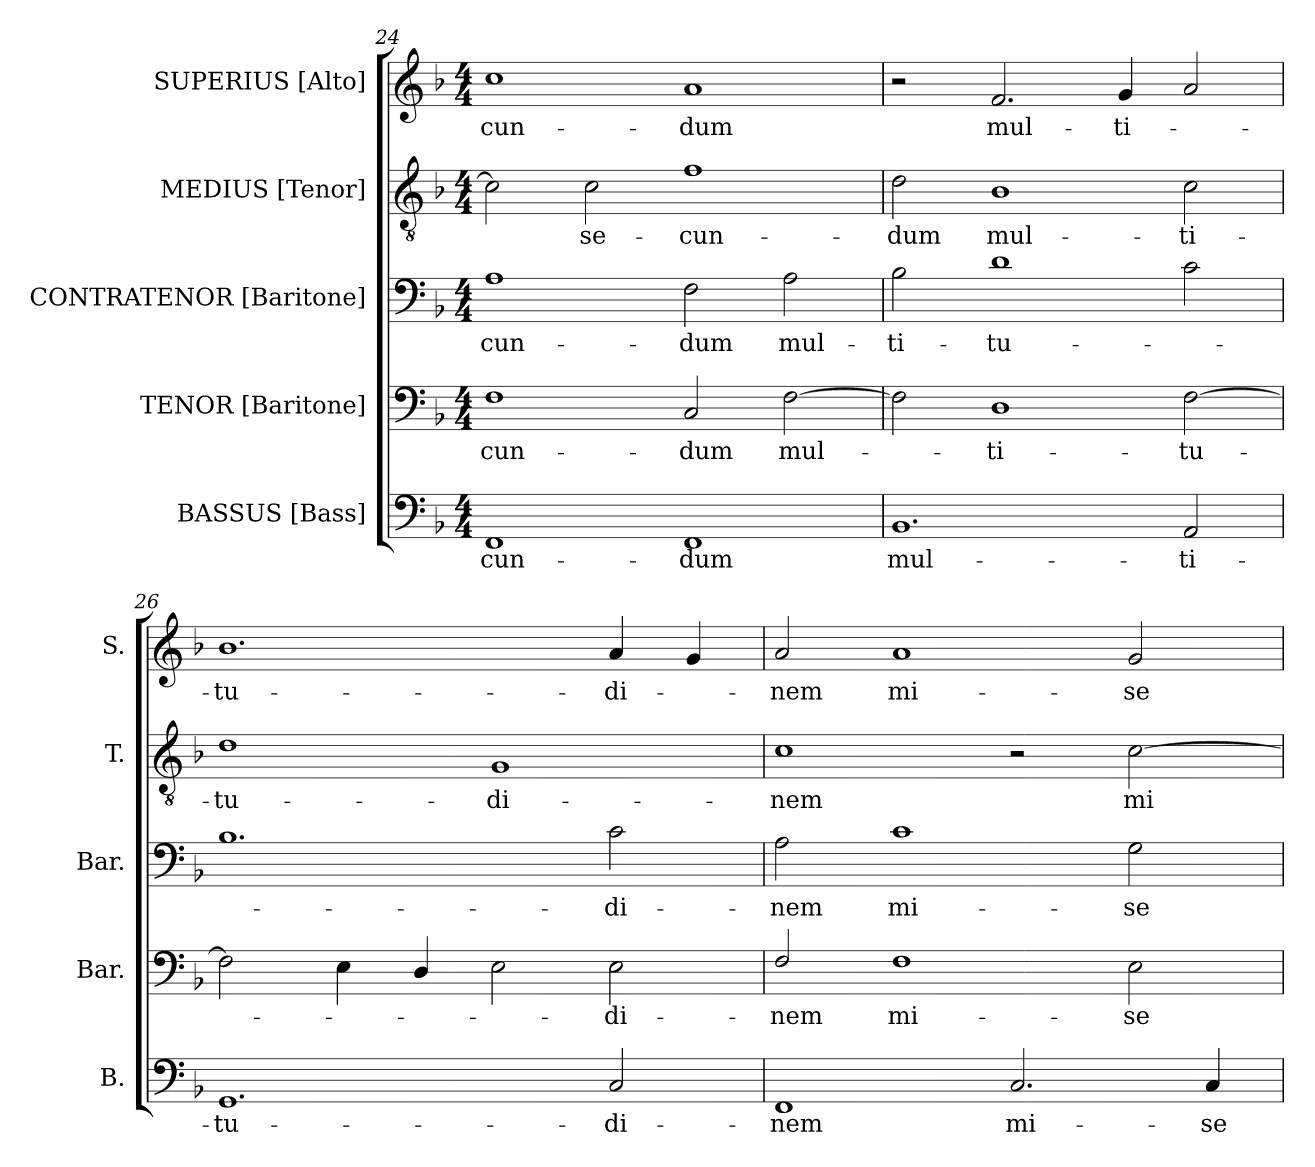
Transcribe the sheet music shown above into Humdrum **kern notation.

**kern	**text	**kern	**text	**kern	**text	**kern	**text	**kern	**text
*part5	*part5	*part4	*part4	*part3	*part3	*part2	*part2	*part1	*part1
*staff5	*staff5	*staff4	*staff4	*staff3	*staff3	*staff2	*staff2	*staff1	*staff1
*I"BASSUS [Bass]	*	*I"TENOR [Baritone]	*	*I"CONTRATENOR [Baritone]	*	*I"MEDIUS [Tenor]	*	*I"SUPERIUS [Alto]	*
*I'B.	*	*I'Bar.	*	*I'Bar.	*	*I'T.	*	*I'S.	*
*clefF4	*	*clefF4	*	*clefF4	*	*clefGv2	*	*clefG2	*
*	*	*	*	*	*	*ITrd7c12	*	*	*
*k[b-]	*	*k[b-]	*	*k[b-]	*	*k[b-]	*	*k[b-]	*
*F:	*	*F:	*	*F:	*	*F:	*	*F:	*
*M4/4	*	*M4/4	*	*M4/4	*	*M4/4	*	*M4/4	*
=24	=24	=24	=24	=24	=24	=24	=24	=24	=24
!	!LO:LY:b:color=#000000	!	!	!	!	!	!	!	!
!	!	!	!LO:LY:b:color=#000000	!	!	!	!	!	!
!	!	!	!	!	!LO:LY:b:color=#000000	!	!	!	!
!	!	!	!	!	!	!	!	!	!LO:LY:b:color=#000000
1FFi	-cun-	1Fi	-cun-	1Ai	-cun-	2Ci\]	.	1cci	-cun-
!	!	!	!	!	!	!	!LO:LY:b:color=#000000	!	!
.	.	.	.	.	.	2Ci\	se-	.	.
!	!LO:LY:b:color=#000000	!	!	!	!	!	!	!	!
!	!	!	!LO:LY:b:color=#000000	!	!	!	!	!	!
!	!	!	!	!	!LO:LY:b:color=#000000	!	!	!	!
!	!	!	!	!	!	!	!LO:LY:b:color=#000000	!	!
!	!	!	!	!	!	!	!	!	!LO:LY:b:color=#000000
1FFi	-dum	2Ci/	-dum	2Fi\	-dum	1Fi	-cun-	1ai	-dum
!	!	!	!LO:LY:b:color=#000000	!	!	!	!	!	!
!	!	!	!	!	!LO:LY:b:color=#000000	!	!	!	!
.	.	[2Fi\	mul-	2Ai\	mul-	.	.	.	.
=25	=25	=25	=25	=25	=25	=25	=25	=25	=25
!	!LO:LY:b:color=#000000	!	!	!	!	!	!	!	!
!	!	!	!	!	!LO:LY:b:color=#000000	!	!	!	!
!	!	!	!	!	!	!	!LO:LY:b:color=#000000	!	!
1.BB-i	mul-	2Fi\]	.	2B-i\	-ti-	2Di\	-dum	2r	.
!	!	!	!LO:LY:b:color=#000000	!	!	!	!	!	!
!	!	!	!	!	!LO:LY:b:color=#000000	!	!	!	!
!	!	!	!	!	!	!	!LO:LY:b:color=#000000	!	!
!	!	!	!	!	!	!	!	!	!LO:LY:b:color=#000000
.	.	1Di	-ti-	1di	-tu-	1BB-i	mul-	2.fi/	mul-
!	!	!	!	!	!	!	!	!	!LO:LY:b:color=#000000
.	.	.	.	.	.	.	.	4gi/	-ti-
!	!LO:LY:b:color=#000000	!	!	!	!	!	!	!	!
!	!	!	!LO:LY:b:color=#000000	!	!	!	!	!	!
!	!	!	!	!	!	!	!LO:LY:b:color=#000000	!	!
2AAi/	-ti-	[2Fi\	-tu-	2ci\	.	2Ci\	-ti-	2ai/	.
!!LO:LB:g=z
=26	=26	=26	=26	=26	=26	=26	=26	=26	=26
!	!LO:LY:b:color=#000000	!	!	!	!	!	!	!	!
!	!	!	!	!	!	!	!LO:LY:b:color=#000000	!	!
!	!	!	!	!	!	!	!	!	!LO:LY:b:color=#000000
1.GGi	-tu-	2Fi\]	.	1.B-i	.	1Di	-tu-	1.b-i	-tu-
.	.	4Ei\	.	.	.	.	.	.	.
.	.	4Di/	.	.	.	.	.	.	.
!	!	!	!	!	!	!	!LO:LY:b:color=#000000	!	!
.	.	2Ei\	.	.	.	1GGi	-di-	.	.
!	!LO:LY:b:color=#000000	!	!	!	!	!	!	!	!
!	!	!	!LO:LY:b:color=#000000	!	!	!	!	!	!
!	!	!	!	!	!LO:LY:b:color=#000000	!	!	!	!
!	!	!	!	!	!	!	!	!	!LO:LY:b:color=#000000
2Ci/	-di-	2Ei\	-di-	2ci\	-di-	.	.	4ai/	-di-
.	.	.	.	.	.	.	.	4gi/	.
=27	=27	=27	=27	=27	=27	=27	=27	=27	=27
!	!LO:LY:b:color=#000000	!	!	!	!	!	!	!	!
!	!	!	!LO:LY:b:color=#000000	!	!	!	!	!	!
!	!	!	!	!	!LO:LY:b:color=#000000	!	!	!	!
!	!	!	!	!	!	!	!LO:LY:b:color=#000000	!	!
!	!	!	!	!	!	!	!	!	!LO:LY:b:color=#000000
1FFi	-nem	2Fi/	-nem	2Ai\	-nem	1Ci	-nem	2ai/	-nem
!	!	!	!LO:LY:b:color=#000000	!	!	!	!	!	!
!	!	!	!	!	!LO:LY:b:color=#000000	!	!	!	!
!	!	!	!	!	!	!	!	!	!LO:LY:b:color=#000000
.	.	1Fi	mi-	1ci	mi-	.	.	1ai	mi-
!	!LO:LY:b:color=#000000	!	!	!	!	!	!	!	!
2.Ci/	mi-	.	.	.	.	2r	.	.	.
!	!	!	!LO:LY:b:color=#000000	!	!	!	!	!	!
!	!	!	!	!	!LO:LY:b:color=#000000	!	!	!	!
!	!	!	!	!	!	!	!LO:LY:b:color=#000000	!	!
!	!	!	!	!	!	!	!	!	!LO:LY:b:color=#000000
.	.	2Ei\	-se-	2Gi\	-se-	[2Ci\	mi-	2gi/	-se-
!	!LO:LY:b:color=#000000	!	!	!	!	!	!	!	!
4Ci/	-se-	.	.	.	.	.	.	.	.
=	=	=	=	=	=	=	=	=	=
*-	*-	*-	*-	*-	*-	*-	*-	*-	*-
